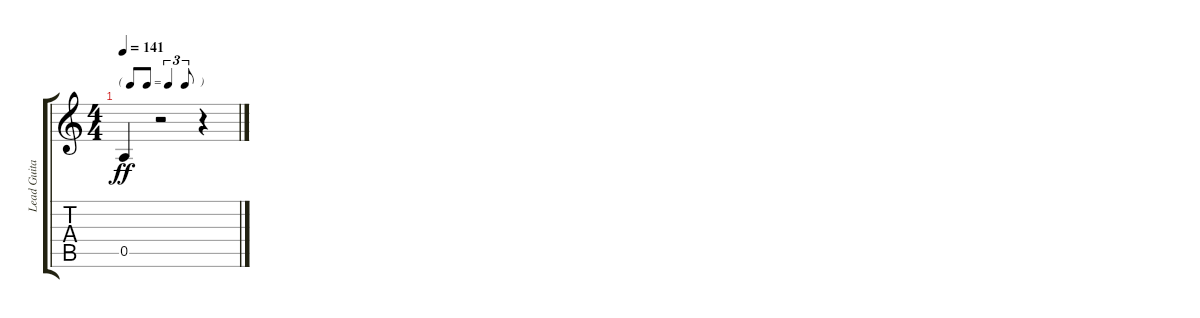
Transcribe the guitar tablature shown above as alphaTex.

\track ("Lead Guitar - Overdriven (solo)" "Lead Guita") {instrument overdrivenguitar}
\staff {score tabs}
\tuning (E4 B3 G3 D3 A2 E2) {hide}
\ts (4 4)
\tf triplet8th
\tempo 141
\clef g2
\ks c
0.5.4{dy ff} r.2 r.4
